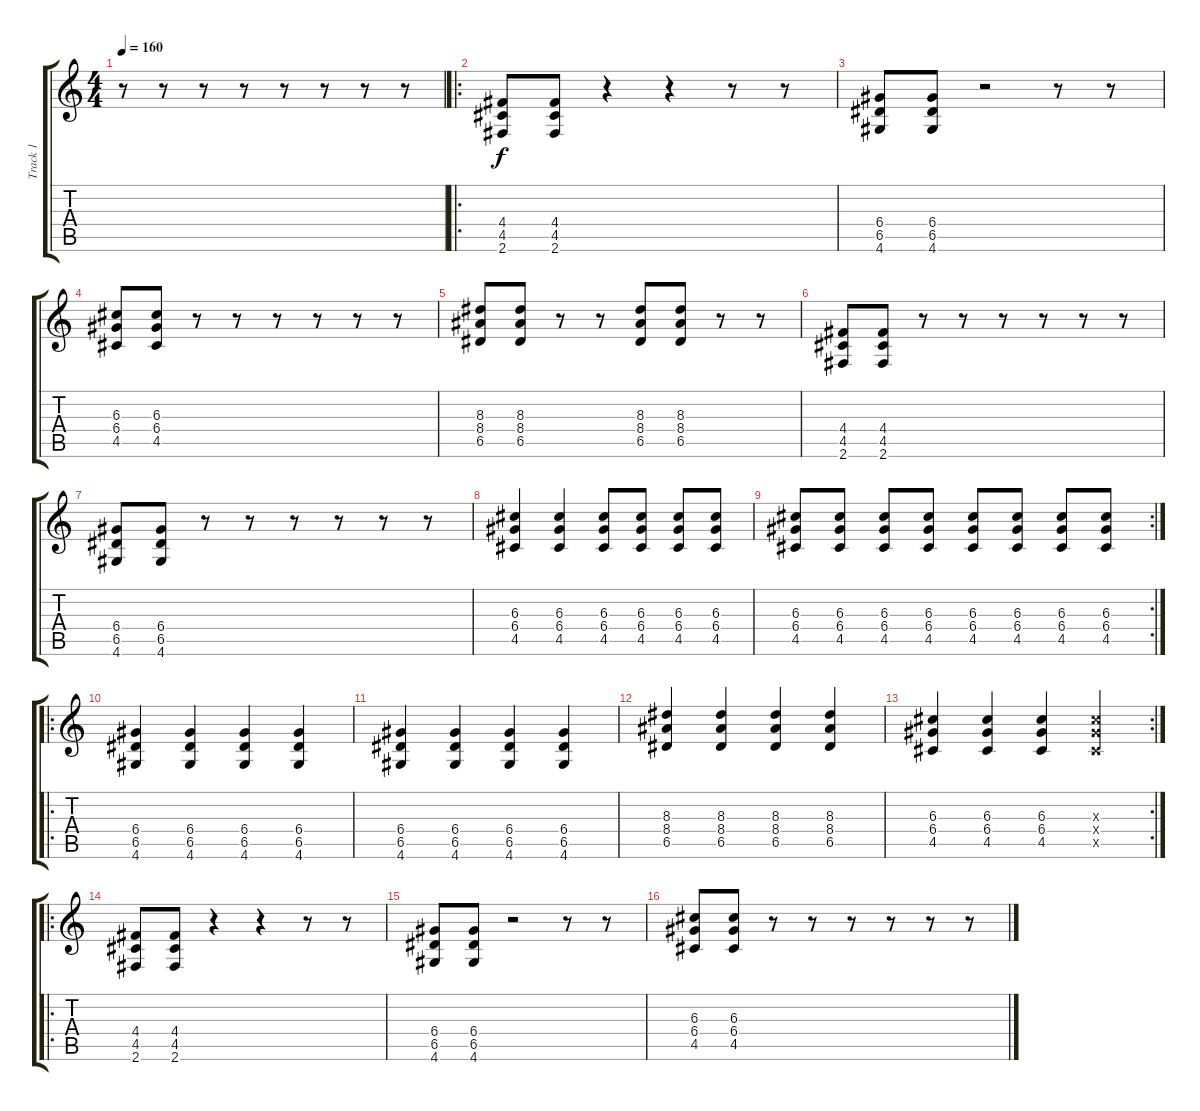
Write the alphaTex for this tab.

\track ("Track 1" "Track 1") {instrument distortionguitar}
\staff {score tabs}
\tuning (E4 B3 G3 D3 A2 E2) {hide}
\ts (4 4)
\tempo 160
\clef g2
\ks c
r.8{dy f instrument distortionguitar} r.8 r.8 r.8 r.8 r.8 r.8 r.8 |
\ro
(4.4 4.5 2.6).8 (4.4 4.5 2.6).8 r.4 r.4 r.8 r.8 |
(6.4 6.5 4.6).8 (6.4 6.5 4.6).8 r.2 r.8 r.8 |
(6.3 6.4 4.5).8 (6.3 6.4 4.5).8 r.8 r.8 r.8 r.8 r.8 r.8 |
(8.3 8.4 6.5).8 (8.3 8.4 6.5).8 r.8 r.8 (8.3 8.4 6.5).8 (8.3 8.4 6.5).8 r.8 r.8 |
(4.4 4.5 2.6).8 (4.4 4.5 2.6).8 r.8 r.8 r.8 r.8 r.8 r.8 |
(6.4 6.5 4.6).8 (6.4 6.5 4.6).8 r.8 r.8 r.8 r.8 r.8 r.8 |
(6.3 6.4 4.5).4 (6.3 6.4 4.5).4 (6.3 6.4 4.5).8 (6.3 6.4 4.5).8 (6.3 6.4 4.5).8 (6.3 6.4 4.5).8 |
\rc 2
(6.3 6.4 4.5).8 (6.3 6.4 4.5).8 (6.3 6.4 4.5).8 (6.3 6.4 4.5).8 (6.3 6.4 4.5).8 (6.3 6.4 4.5).8 (6.3 6.4 4.5).8 (6.3 6.4 4.5).8 |
\ro
(6.4 6.5 4.6).4 (6.4 6.5 4.6).4 (6.4 6.5 4.6).4 (6.4 6.5 4.6).4 |
(6.4 6.5 4.6).4 (6.4 6.5 4.6).4 (6.4 6.5 4.6).4 (6.4 6.5 4.6).4 |
(8.3 8.4 6.5).4 (8.3 8.4 6.5).4 (8.3 8.4 6.5).4 (8.3 8.4 6.5).4 |
\rc 2
(6.3 6.4 4.5).4 (6.3 6.4 4.5).4 (6.3 6.4 4.5).4 (6.3{x} 6.4{x} 4.5{x}).4 |
\ro
(4.4 4.5 2.6).8 (4.4 4.5 2.6).8 r.4 r.4 r.8 r.8 |
(6.4 6.5 4.6).8 (6.4 6.5 4.6).8 r.2 r.8 r.8 |
(6.3 6.4 4.5).8 (6.3 6.4 4.5).8 r.8 r.8 r.8 r.8 r.8 r.8
